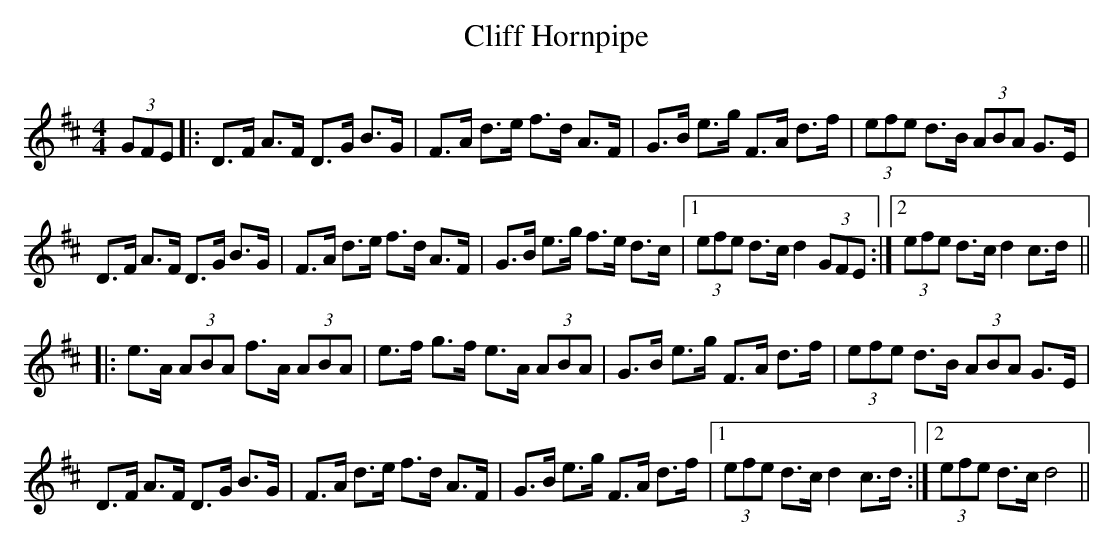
X:1
T:Cliff Hornpipe
Q:120
M:4/4
L:1/8
K:D
(3GFE|: D>F A>F D>G B>G | F>A d>e f>d A>F | G>B e>g F>A d>f | (3efe d>B (3ABA G>E |
D>F A>F D>G B>G | F>A d>e f>d A>F | G>B e>g f>e d>c |1 (3efe d>c d2 (3GFE :|2 (3efe d>c d2 c>d ||
|: e>A (3ABA f>A (3ABA | e>f g>f e>A (3ABA | G>B e>g F>A d>f | (3efe d>B (3ABA G>E |
D>F A>F D>G B>G | F>A d>e f>d A>F | G>B e>g F>A d>f |1 (3efe d>c d2 c>d :|2 (3efe d>c d4 ||
